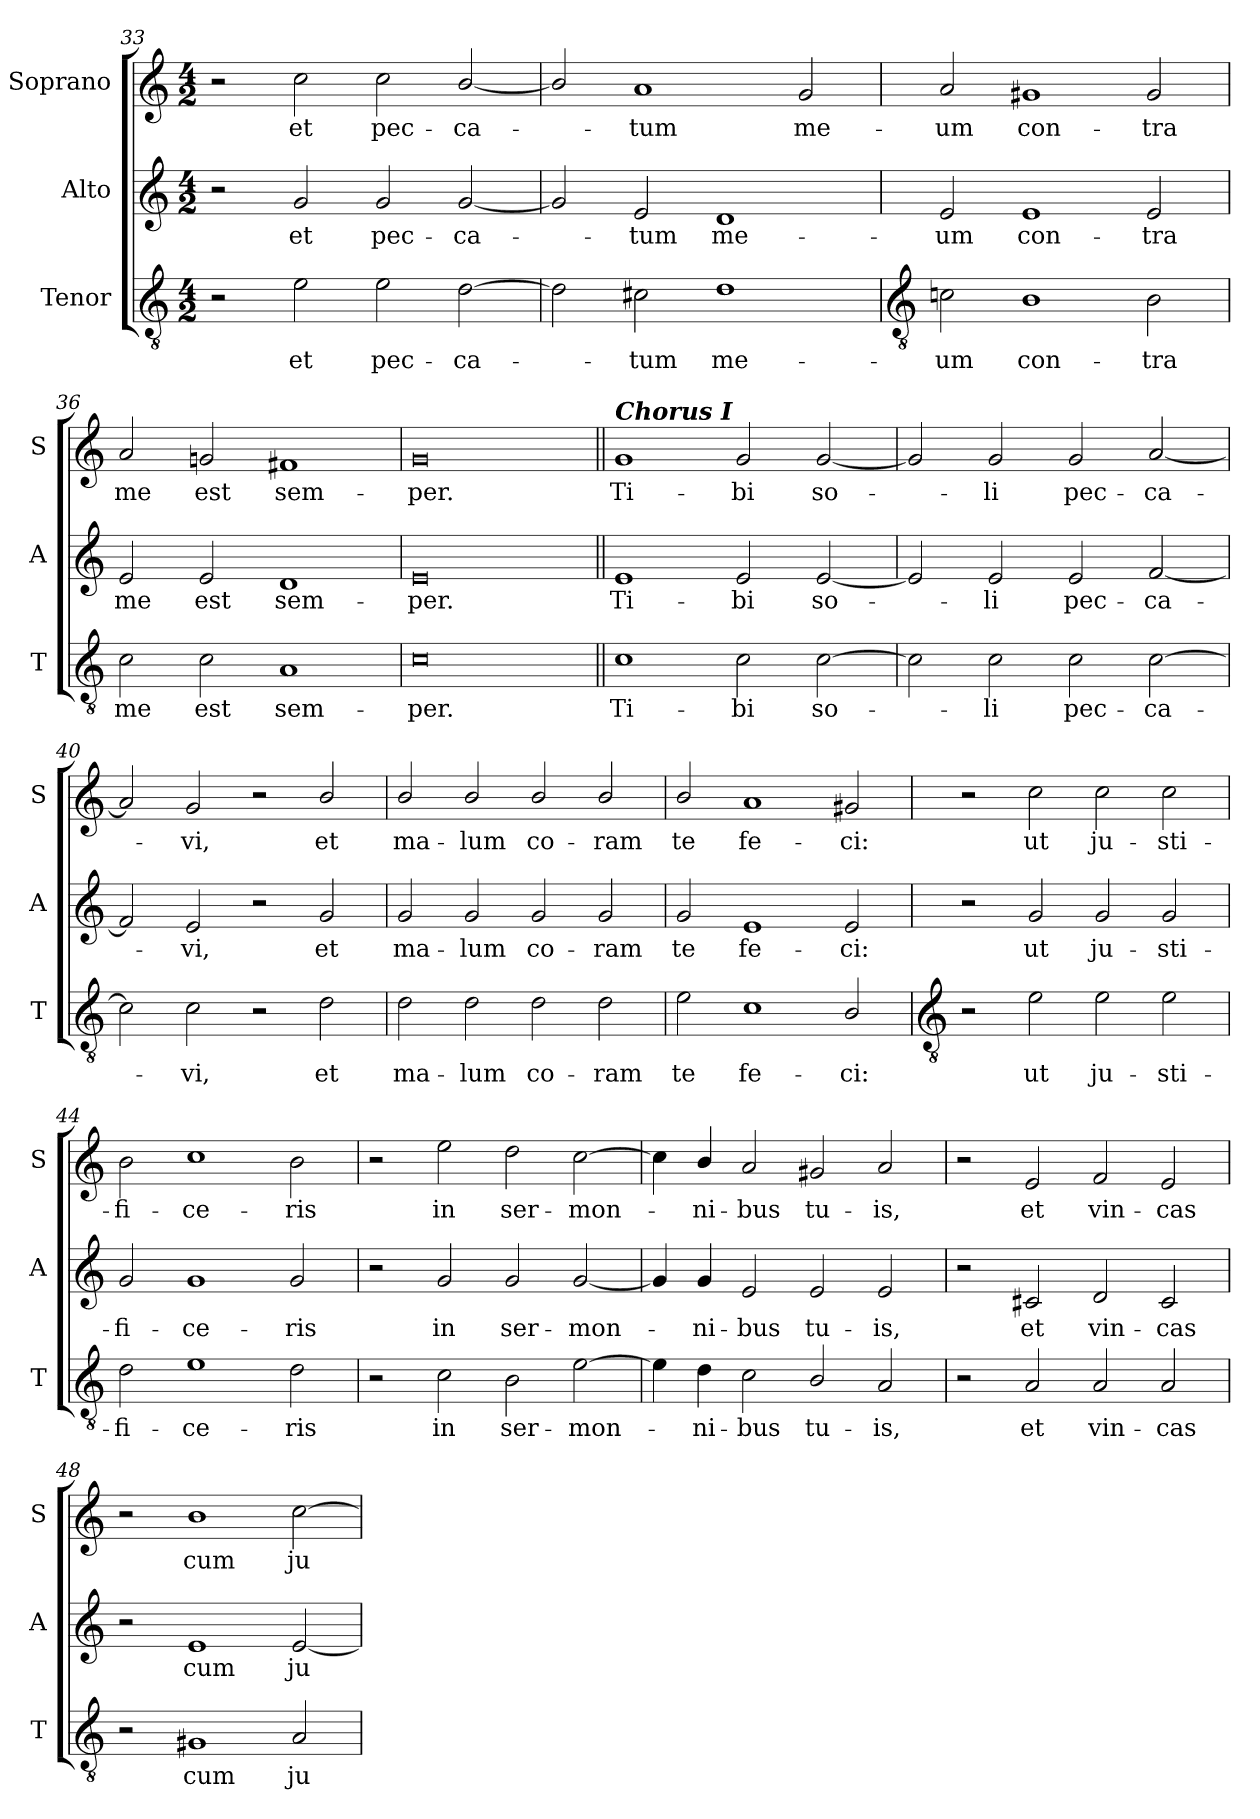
**kern	**text	**kern	**text	**kern	**text
*part3	*part3	*part2	*part2	*part1	*part1
*staff3	*staff3	*staff2	*staff2	*staff1	*staff1
*I"Tenor	*	*I"Alto	*	*I"Soprano	*
*I'T	*	*I'A	*	*I'S	*
*clefGv2	*	*clefG2	*	*clefG2	*
*k[]	*	*k[]	*	*k[]	*
*C:	*	*C:	*	*C:	*
*M4/2	*	*M4/2	*	*M4/2	*
=33	=33	=33	=33	=33	=33
2r	.	2r	.	2r	.
!	!LO:LY:b	!	!LO:LY:b	!	!LO:LY:b
2e	et	2g	et	2cc	et
!	!LO:LY:b	!	!LO:LY:b	!	!LO:LY:b
2e	pec-	2g	pec-	2cc	pec-
!	!LO:LY:b	!	!LO:LY:b	!	!LO:LY:b
[2d	-ca-	[2g	-ca-	[2b/	-ca-
=34	=34	=34	=34	=34	=34
2d]	.	2g]	.	2b/]	.
!	!LO:LY:b	!	!LO:LY:b	!	!LO:LY:b
2c#X	tum	2e	tum	1a	tum
!	!LO:LY:b	!	!LO:LY:b	!	!
1d	me-	1d	me-	.	.
!	!	!	!	!	!LO:LY:b
.	.	.	.	2g	me-
!!LO:LB:g=z
=35	=35	=35	=35	=35	=35
*clefGv2	*	*	*	*	*
!	!LO:LY:b	!	!LO:LY:b	!	!LO:LY:b
2cn	-um	2e	-um	2a	-um
!	!LO:LY:b	!	!LO:LY:b	!	!LO:LY:b
1B	con-	1e	con-	1g#X	con-
!	!LO:LY:b	!	!LO:LY:b	!	!LO:LY:b
2B	-tra	2e	-tra	2g#	-tra
=36	=36	=36	=36	=36	=36
!	!LO:LY:b	!	!LO:LY:b	!	!LO:LY:b
2c	me	2e	me	2a	me
!	!LO:LY:b	!	!LO:LY:b	!	!LO:LY:b
2c	est	2e	est	2gn	est
!	!LO:LY:b	!	!LO:LY:b	!	!LO:LY:b
1A	sem-	1d	sem-	1f#X	sem-
=37	=37	=37	=37	=37	=37
!	!LO:LY:b	!	!LO:LY:b	!	!LO:LY:b
0c	-per.	0e	-per.	0g	-per.
=38||	=38||	=38||	=38||	=38||	=38||
!	!	!	!	!LO:TX:a:Bi:t=Chorus I	!
!	!LO:LY:b	!	!LO:LY:b	!	!LO:LY:b
1c	Ti-	1e	Ti-	1g	Ti-
!	!LO:LY:b	!	!LO:LY:b	!	!LO:LY:b
2c	-bi	2e	-bi	2g	-bi
!	!LO:LY:b	!	!LO:LY:b	!	!LO:LY:b
[2c	so-	[2e	so-	[2g	so-
=39	=39	=39	=39	=39	=39
2c]	.	2e]	.	2g]	.
!	!LO:LY:b	!	!LO:LY:b	!	!LO:LY:b
2c	li	2e	li	2g	li
!	!LO:LY:b	!	!LO:LY:b	!	!LO:LY:b
2c	pec-	2e	pec-	2g	pec-
!	!LO:LY:b	!	!LO:LY:b	!	!LO:LY:b
[2c	-ca-	[2f	-ca-	[2a	-ca-
=40	=40	=40	=40	=40	=40
2c]	.	2f]	.	2a]	.
!	!LO:LY:b	!	!LO:LY:b	!	!LO:LY:b
2c	vi,	2e	vi,	2g	vi,
2r	.	2r	.	2r	.
!	!LO:LY:b	!	!LO:LY:b	!	!LO:LY:b
2d	et	2g	et	2b/	et
=41	=41	=41	=41	=41	=41
!	!LO:LY:b	!	!LO:LY:b	!	!LO:LY:b
2d	ma-	2g	ma-	2b/	ma-
!	!LO:LY:b	!	!LO:LY:b	!	!LO:LY:b
2d	-lum	2g	-lum	2b/	-lum
!	!LO:LY:b	!	!LO:LY:b	!	!LO:LY:b
2d	co-	2g	co-	2b/	co-
!	!LO:LY:b	!	!LO:LY:b	!	!LO:LY:b
2d	-ram	2g	-ram	2b/	-ram
=42	=42	=42	=42	=42	=42
!	!LO:LY:b	!	!LO:LY:b	!	!LO:LY:b
2e	te	2g	te	2b/	te
!	!LO:LY:b	!	!LO:LY:b	!	!LO:LY:b
1c	fe-	1e	fe-	1a	fe-
!	!LO:LY:b	!	!LO:LY:b	!	!LO:LY:b
2B/	-ci:	2e	-ci:	2g#X	-ci:
!!LO:LB:g=z
=43	=43	=43	=43	=43	=43
*clefGv2	*	*	*	*	*
2r	.	2r	.	2r	.
!	!LO:LY:b	!	!LO:LY:b	!	!LO:LY:b
2e	ut	2g	ut	2cc	ut
!	!LO:LY:b	!	!LO:LY:b	!	!LO:LY:b
2e	ju-	2g	ju-	2cc	ju-
!	!LO:LY:b	!	!LO:LY:b	!	!LO:LY:b
2e	-sti-	2g	-sti-	2cc	-sti-
=44	=44	=44	=44	=44	=44
!	!LO:LY:b	!	!LO:LY:b	!	!LO:LY:b
2d	-fi-	2g	-fi-	2b	-fi-
!	!LO:LY:b	!	!LO:LY:b	!	!LO:LY:b
1e	-ce-	1g	-ce-	1cc	-ce-
!	!LO:LY:b	!	!LO:LY:b	!	!LO:LY:b
2d	-ris	2g	-ris	2b	-ris
=45	=45	=45	=45	=45	=45
2r	.	2r	.	2r	.
!	!LO:LY:b	!	!LO:LY:b	!	!LO:LY:b
2c	in	2g	in	2ee	in
!	!LO:LY:b	!	!LO:LY:b	!	!LO:LY:b
2B	ser-	2g	ser-	2dd	ser-
!	!LO:LY:b	!	!LO:LY:b	!	!LO:LY:b
[2e	-mon-	[2g	-mon-	[2cc	-mon-
=46	=46	=46	=46	=46	=46
4e]	.	4g]	.	4cc]	.
!	!LO:LY:b	!	!LO:LY:b	!	!LO:LY:b
4d	ni-	4g	ni-	4b/	ni-
!	!LO:LY:b	!	!LO:LY:b	!	!LO:LY:b
2c	-bus	2e	-bus	2a	-bus
!	!LO:LY:b	!	!LO:LY:b	!	!LO:LY:b
2B/	tu-	2e	tu-	2g#X	tu-
!	!LO:LY:b	!	!LO:LY:b	!	!LO:LY:b
2A	-is,	2e	-is,	2a	-is,
=47	=47	=47	=47	=47	=47
2r	.	2r	.	2r	.
!	!LO:LY:b	!	!LO:LY:b	!	!LO:LY:b
2A	et	2c#X	et	2e	et
!	!LO:LY:b	!	!LO:LY:b	!	!LO:LY:b
2A	vin-	2d	vin-	2f	vin-
!	!LO:LY:b	!	!LO:LY:b	!	!LO:LY:b
2A	-cas	2c#	-cas	2e	-cas
=48	=48	=48	=48	=48	=48
2r	.	2r	.	2r	.
!	!LO:LY:b	!	!LO:LY:b	!	!LO:LY:b
1G#X	cum	1e	cum	1b	cum
!	!LO:LY:b	!	!LO:LY:b	!	!LO:LY:b
2A	ju-	[2e	ju-	[2cc	ju-
=	=	=	=	=	=
*-	*-	*-	*-	*-	*-
